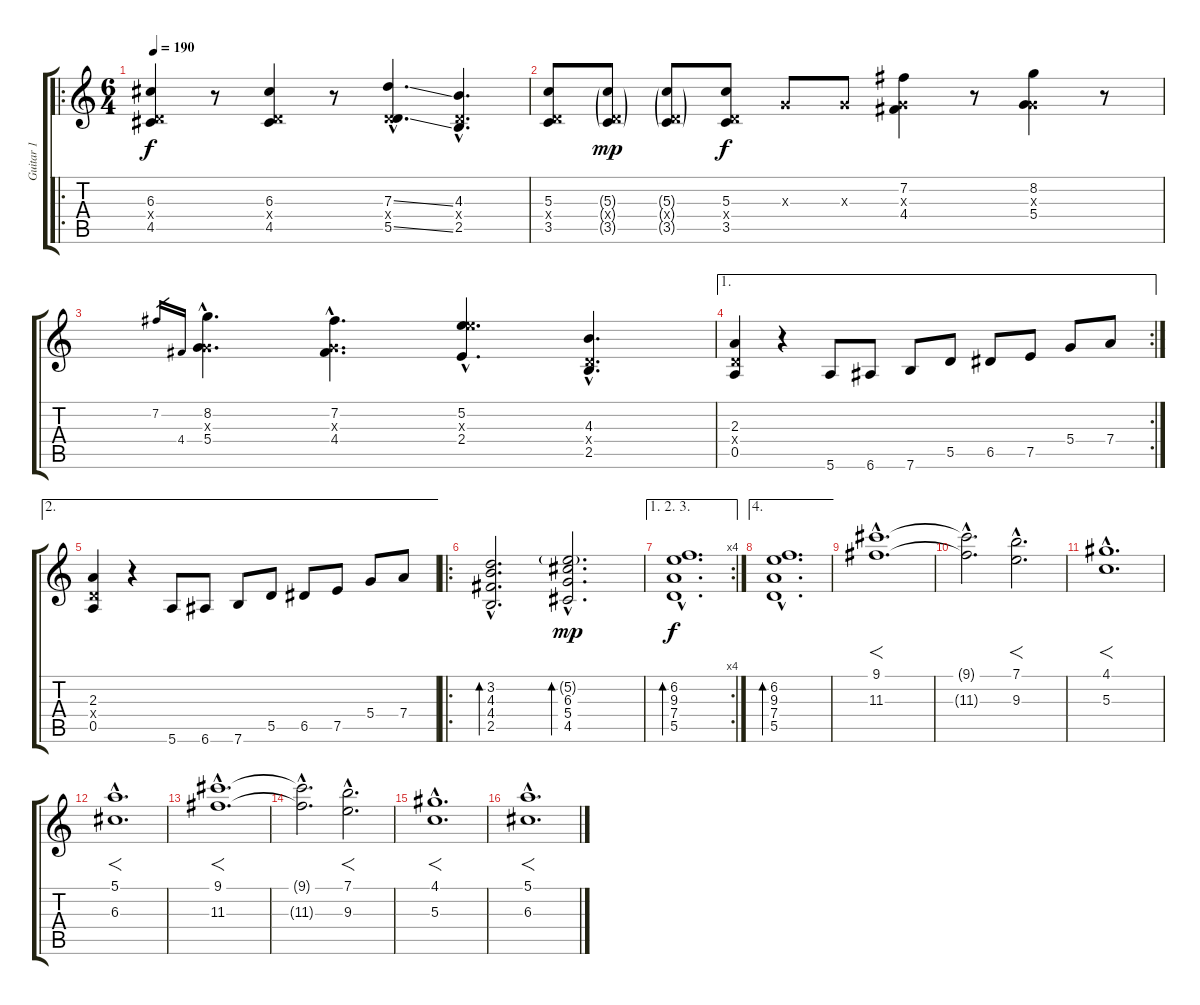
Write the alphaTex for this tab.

\track ("Guitar 1" "Guitar 1") {instrument distortionguitar}
\staff {score tabs}
\tuning (E4 B3 G3 D3 A2 E2) {hide}
\ro
\ts (6 4)
\tempo 190
\clef g2
\ks c
(6.3 0.4{x} 4.5).4{dy f volume 10 instrument electricguitarclean} r.8 (6.3 0.4{x} 4.5).4 r.8 (7.3{ss hac} 0.4{hac x} 5.5{ss hac}).4{d} (4.3{hac} 0.4{hac x} 2.5{hac}).4{d} |
(5.3 0.4{x} 3.5).8 (5.3{g} 0.4{g x} 3.5{g}).8{dy mp} (5.3{g} 0.4{g x} 3.5{g}).8 (5.3 0.4{x} 3.5).8{dy f} 0.3{x}.8 0.3{x}.8 (7.2 0.3{x} 4.4).4 r.8 (8.2 0.3{x} 5.4).4 r.8 |
7.2.16{gr} 4.4.16{gr} (8.2{hac} 0.3{hac x} 5.4{hac}).4{d} (7.2{hac} 0.3{hac x} 4.4{hac}).4{d} (5.2{hac} 9.3{hac x} 2.4{hac}).4{d} (4.3{hac} 0.4{hac x} 2.5{hac}).4{d} |
\ae 1
\rc 2
(2.3 0.4{x} 0.5).4 r.4 5.6.8 6.6.8 7.6.8 5.5.8 6.5.8 7.5.8 5.4.8 7.4.8 |
\ae 2
(2.3 0.4{x} 0.5).4 r.4 5.6.8 6.6.8 7.6.8 5.5.8 6.5.8 7.5.8 5.4.8 7.4.8 |
\ro
(3.2{hac} 4.3{hac} 4.4{hac} 2.5{hac}).2{d bd 240 volume 10 balance 0 instrument distortionguitar} (5.2{g hac} 6.3{hac} 5.4{hac} 4.5{hac}).2{d bd 240 dy mp} |
\ae (1 2 3)
\rc 4
(6.2{hac} 9.3{hac} 7.4{hac} 5.5{hac}).1{d bd 240 dy f} |
\ae 4
(6.2{hac} 9.3{hac} 7.4{hac} 5.5{hac}).1{d bd 240} |
(9.1{hac} 11.3{hac}).1{f d volume 11 balance 8} |
(9.1{hac t} 11.3{hac t}).2{d} (7.1{hac} 9.3{hac}).2{f d} |
(4.1{hac} 5.3{hac}).1{f d} |
(5.1{hac} 6.3{hac}).1{f d} |
(9.1{hac} 11.3{hac}).1{f d volume 11 balance 8} |
(9.1{hac t} 11.3{hac t}).2{d} (7.1{hac} 9.3{hac}).2{f d} |
(4.1{hac} 5.3{hac}).1{f d} |
(5.1{hac} 6.3{hac}).1{f d}
